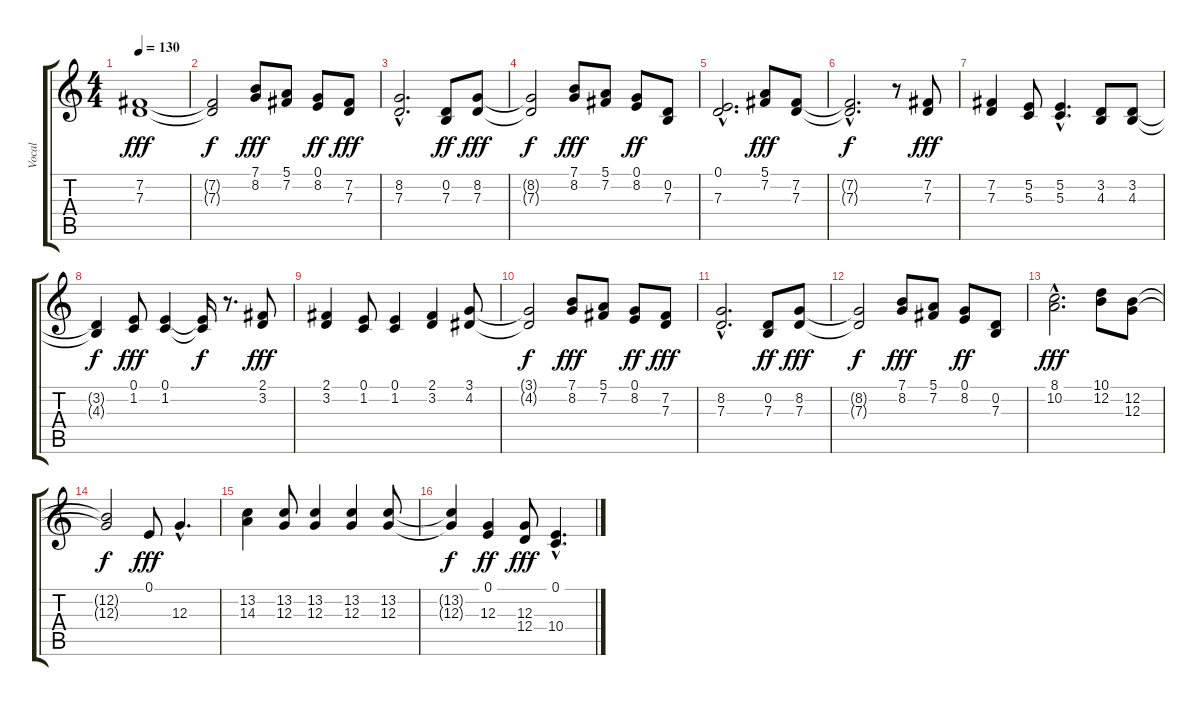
\track ("Vocal" "Vocal") {instrument oboe}
\staff {score tabs}
\tuning (E4 B3 G3 D3 A2 E2) {hide}
\ts (4 4)
\tempo 130
\clef g2
\ks c
(7.2 7.3).1{dy fff} |
(7.2{t} 7.3{t}).2{dy f} (7.1 8.2).8{dy fff} (5.1 7.2).8 (0.1 8.2).8{dy ff} (7.2 7.3).8{dy fff} |
(8.2{hac} 7.3{hac}).2{d} (0.2 7.3).8{dy ff} (8.2 7.3).8{dy fff} |
(8.2{t} 7.3{t}).2{dy f} (7.1 8.2).8{dy fff} (5.1 7.2).8 (0.1 8.2).8{dy ff} (0.2 7.3).8 |
(0.1{hac} 7.3{hac}).2{d} (5.1 7.2).8{dy fff} (7.2 7.3).8 |
(7.2{hac t} 7.3{hac t}).2{d dy f} r.8 (7.2 7.3).8{dy fff} |
(7.2 7.3).4 (5.2 5.3).8 (5.2{hac} 5.3{hac}).4{d} (3.2 4.3).8 (3.2 4.3).8 |
(3.2{t} 4.3{t}).4{dy f} (0.1 1.2).8{dy fff} (0.1 1.2).4 (0.1{t} 1.2{t}).16{dy f} r.8{d} (2.1 3.2).8{dy fff} |
(2.1 3.2).4 (0.1 1.2).8 (0.1 1.2).4 (2.1 3.2).4 (3.1 4.2).8 |
(3.1{t} 4.2{t}).2{dy f} (7.1 8.2).8{dy fff} (5.1 7.2).8 (0.1 8.2).8{dy ff} (7.2 7.3).8{dy fff} |
(8.2{hac} 7.3{hac}).2{d} (0.2 7.3).8{dy ff} (8.2 7.3).8{dy fff} |
(8.2{t} 7.3{t}).2{dy f} (7.1 8.2).8{dy fff} (5.1 7.2).8 (0.1 8.2).8{dy ff} (0.2 7.3).8 |
(8.1{hac} 10.2{hac}).2{d dy fff} (10.1 12.2).8 (12.2 12.3).8 |
(12.2{t} 12.3{t}).2{dy f} 0.1.8{dy fff} 12.3{hac}.4{d} |
(13.2 14.3).4 (13.2 12.3).8 (13.2 12.3).4 (13.2 12.3).4 (13.2 12.3).8 |
(13.2{t} 12.3{t}).4{dy f} (0.1 12.3).4{dy ff} (12.3 12.4).8{dy fff} (0.1{hac} 10.4{hac}).4{d}
